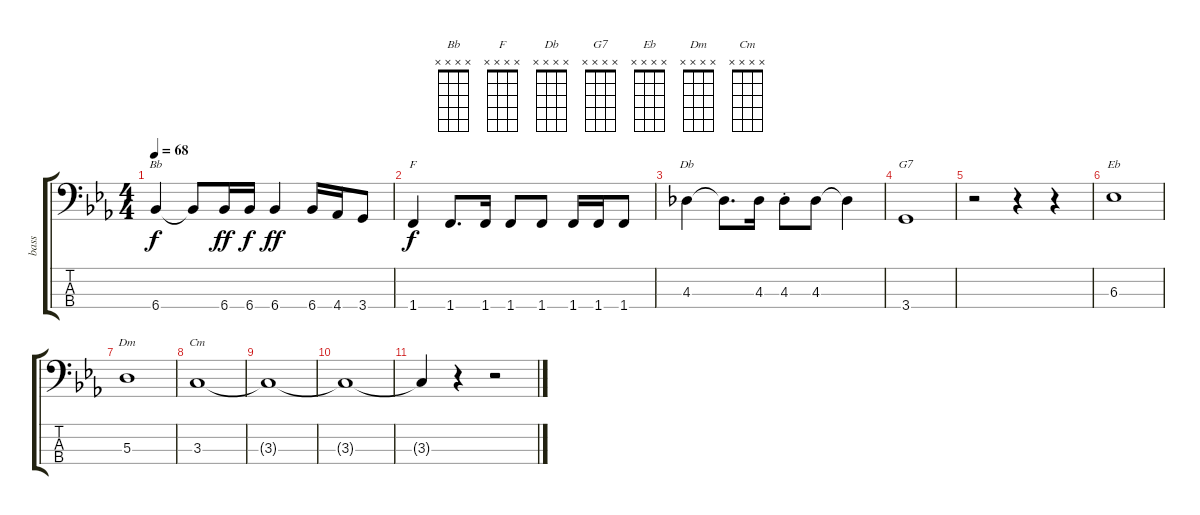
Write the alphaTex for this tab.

\track ("bass" "bass") {instrument electricbassfinger}
\staff {score tabs}
\tuning (G2 D2 A1 E1) {hide}
\chord ("Bb" x x x x)
\chord ("F" x x x x)
\chord ("Db" x x x x)
\chord ("G7" x x x x)
\chord ("Eb" x x x x)
\chord ("Dm" x x x x)
\chord ("Cm" x x x x)
\ts (4 4)
\tempo 68
\clef f4
\ks cminor
6.4.4{ch "Bb" dy f} 6.4{t}.8 6.4.16{dy ff} 6.4.16{dy f} 6.4.4{dy ff} 6.4.16 4.4.16 3.4.8 |
1.4.4{ch "F" dy f} 1.4.8{d} 1.4.16 1.4.8 1.4.8 1.4.16 1.4.16 1.4.8 |
4.3.4{ch "Db"} 4.3{t}.8{d} 4.3.16 4.3{st}.8 4.3.8 4.3{t}.4 |
3.4.1{ch "G7"} |
r.2 r.4 r.4 |
6.3.1{ch "Eb"} |
5.3.1{ch "Dm"} |
3.3.1{ch "Cm"} |
3.3{t}.1 |
3.3{t}.1 |
3.3{t}.4 r.4 r.2
